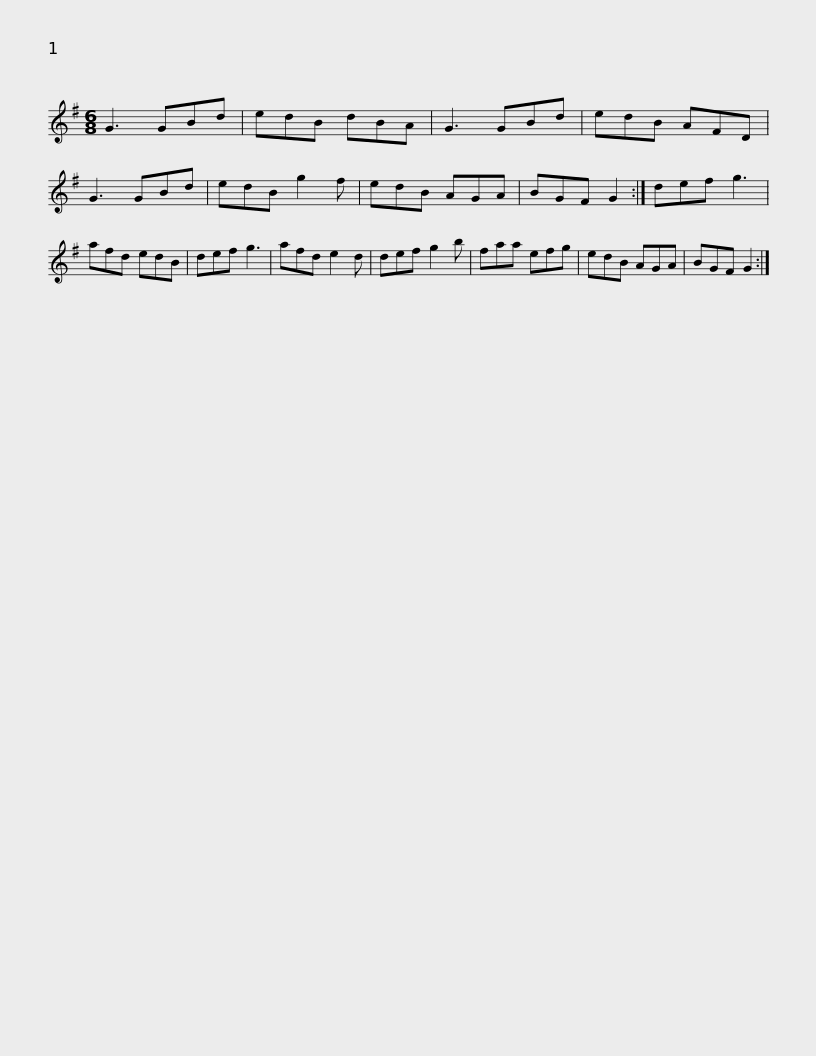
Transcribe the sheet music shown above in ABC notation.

X:1
L:1/8
M:6/8
I:linebreak $
K:G
V:1 treble
V:1
 G3 GBd | edB dBA | G3 GBd | edB AFD | G3 GBd | %5
 edB g2 f | edB AGA | BGF G2 :|$ def g3 | afd edB | %10
 def g3 | afd e2 d | def g2 b | faa efg | edB AGA | %15
 BGF G2 :| %16
